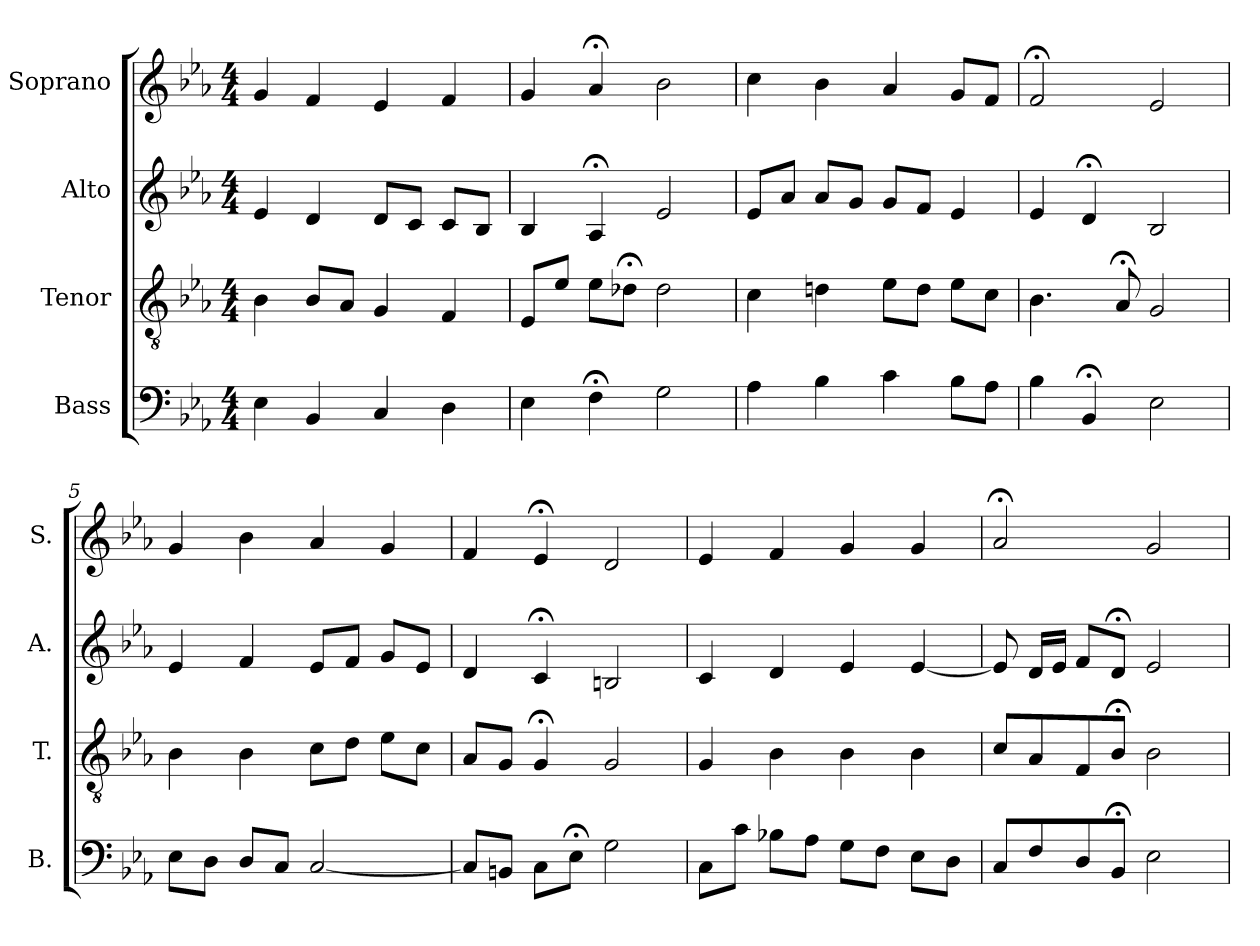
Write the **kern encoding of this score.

**kern	**kern	**kern	**kern
*part4	*part3	*part2	*part1
*staff4	*staff3	*staff2	*staff1
*I"Bass	*I"Tenor	*I"Alto	*I"Soprano
*I'B.	*I'T.	*I'A.	*I'S.
*clefF4	*clefGv2	*clefG2	*clefG2
*	*ITrd7c12	*	*
*k[b-e-a-]	*k[b-e-a-]	*k[b-e-a-]	*k[b-e-a-]
*E-:	*E-:	*E-:	*E-:
*M4/4	*M4/4	*M4/4	*M4/4
=1	=1	=1	=1
4E-\	4BB-\	4e-/	4g/
4BB-/	8BB-/L	4d/	4f/
.	8AA-/J	.	.
4C/	4GG/	8d/L	4e-/
.	.	8c/J	.
4D\	4FF/	8c/L	4f/
.	.	8B-/J	.
=2	=2	=2	=2
4E-\	8EE-/L	4B-/	4g/
.	8E-/J	.	.
4F;<\	8E-\L	4A-;</	4a-;</
.	8D-X;<\J	.	.
2G\	2D-\	2e-/	2b-\
=3	=3	=3	=3
4A-\	4C\	8e-/L	4cc\
.	.	8a-/J	.
4B-\	4Dn\	8a-/L	4b-\
.	.	8g/J	.
4c\	8E-\L	8g/L	4a-/
.	8D\J	8f/J	.
8B-\L	8E-\L	4e-/	8g/L
8A-\J	8C\J	.	8f/J
=4	=4	=4	=4
4B-\	4.BB-\	4e-/	2f;</
4BB-;</	.	4d;</	.
.	8AA-;</	.	.
2E-\	2GG/	2B-/	2e-/
!!LO:LB:g=z
=5	=5	=5	=5
8E-\L	4BB-\	4e-/	4g/
8D\J	.	.	.
8D/L	4BB-\	4f/	4b-\
8C/J	.	.	.
[2C/	8C\L	8e-/L	4a-/
.	8D\J	8f/J	.
.	8E-\L	8g/L	4g/
.	8C\J	8e-/J	.
=6	=6	=6	=6
8C/L]	8AA-/L	4d/	4f/
8BBn/J	8GG/J	.	.
8C\L	4GG;</	4c;</	4e-;</
8E-;<\J	.	.	.
2G\	2GG/	2Bn/	2d/
=7	=7	=7	=7
8C\L	4GG/	4c/	4e-/
8c\J	.	.	.
8B-X\L	4BB-\	4d/	4f/
8A-\J	.	.	.
8G\L	4BB-\	4e-/	4g/
8F\J	.	.	.
8E-\L	4BB-\	[4e-/	4g/
8D\J	.	.	.
=8	=8	=8	=8
8C/L	8C/L	8e-/]	2a-;</
8F/	8AA-/	16d/LL	.
.	.	16e-/JJ	.
8D/	8FF/	8f/L	.
8BB-;</J	8BB-;</J	8d;</J	.
2E-\	2BB-\	2e-/	2g/
=	=	=	=
*-	*-	*-	*-
